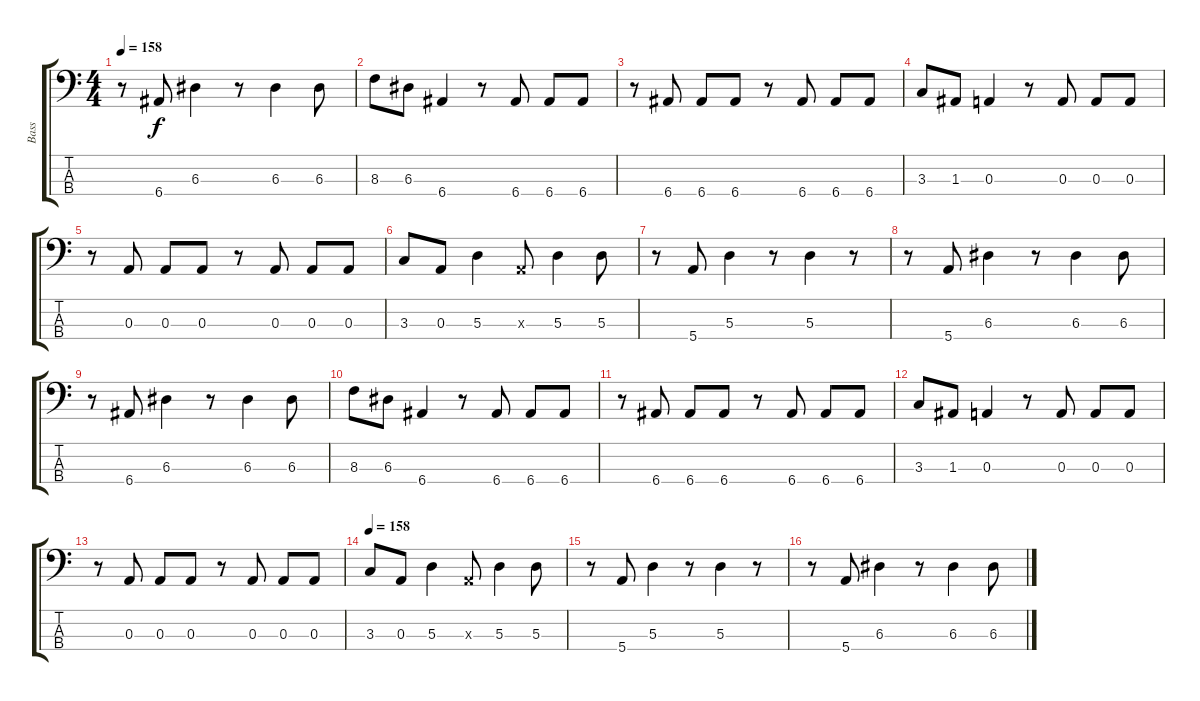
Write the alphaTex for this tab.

\track ("Bass" "Bass") {instrument acousticguitarnylon}
\staff {score tabs}
\tuning (G2 D2 A1 E1) {hide}
\ts (4 4)
\tempo 158
\clef f4
\ks c
r.8{dy f} 6.4.8 6.3.4 r.8 6.3.4 6.3.8 |
8.3.8 6.3.8 6.4.4 r.8 6.4.8 6.4.8 6.4.8 |
r.8 6.4.8 6.4.8 6.4.8 r.8 6.4.8 6.4.8 6.4.8 |
3.3.8 1.3.8 0.3.4 r.8 0.3.8 0.3.8 0.3.8 |
r.8 0.3.8 0.3.8 0.3.8 r.8 0.3.8 0.3.8 0.3.8 |
3.3.8 0.3.8 5.3.4 0.3{x}.8 5.3.4 5.3.8 |
r.8 5.4.8 5.3.4 r.8 5.3.4 r.8 |
r.8 5.4.8 6.3.4 r.8 6.3.4 6.3.8 |
r.8 6.4.8 6.3.4 r.8 6.3.4 6.3.8 |
8.3.8 6.3.8 6.4.4 r.8 6.4.8 6.4.8 6.4.8 |
r.8 6.4.8 6.4.8 6.4.8 r.8 6.4.8 6.4.8 6.4.8 |
3.3.8 1.3.8 0.3.4 r.8 0.3.8 0.3.8 0.3.8 |
r.8 0.3.8 0.3.8 0.3.8 r.8 0.3.8 0.3.8 0.3.8 |
\tempo 158
3.3.8 0.3.8 5.3.4 0.3{x}.8 5.3.4 5.3.8 |
r.8 5.4.8 5.3.4 r.8 5.3.4 r.8 |
r.8 5.4.8 6.3.4 r.8 6.3.4 6.3.8
